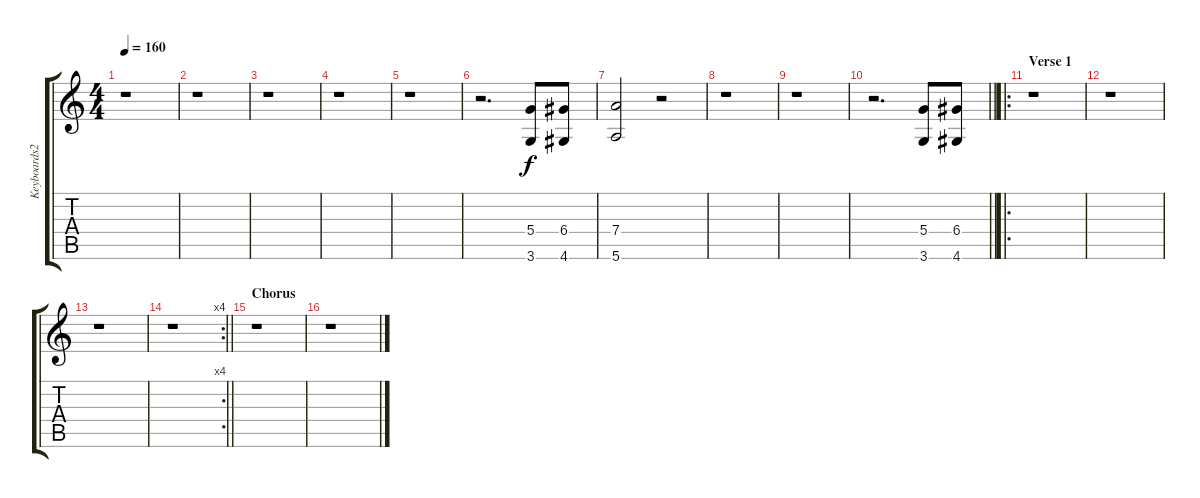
\track ("Keyboards2" "Keyboards2") {instrument synthbass2}
\staff {score tabs}
\tuning (E4 B3 G3 D3 A2 E2) {hide}
\ts (4 4)
\tempo 160
\clef g2
\ks c
r.1{dy f} |
r.1 |
r.1 |
r.1 |
r.1 |
r.2{d} (5.4 3.6).8 (6.4 4.6).8 |
(7.4 5.6).2 r.2 |
r.1 |
r.1 |
\barLineRight lightlight
r.2{d} (5.4 3.6).8 (6.4 4.6).8 |
\ro
\section ("" "Verse 1")
r.1 |
r.1 |
r.1 |
\rc 4
\barLineRight lightlight
r.1 |
\section ("" "Chorus")
r.1 |
r.1
